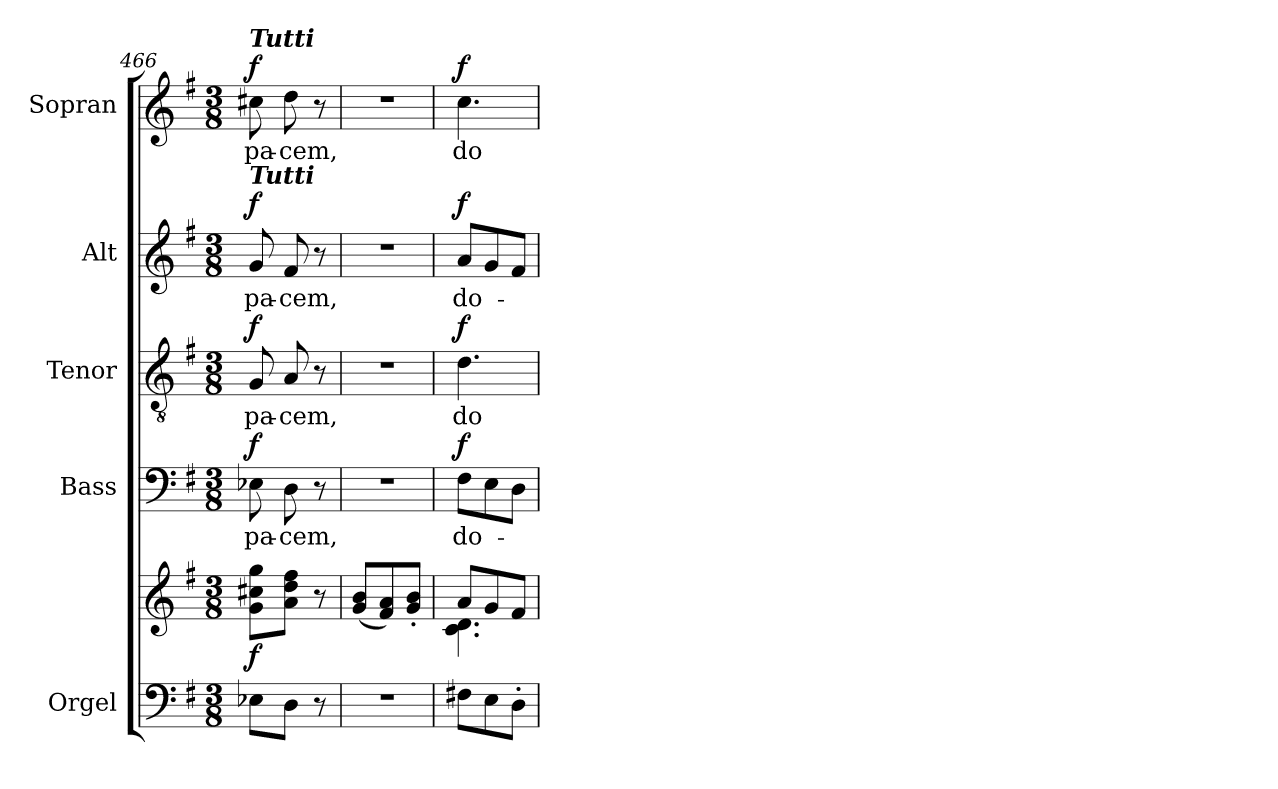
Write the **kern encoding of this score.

**kern	**kern	**dynam	**kern	**text	**dynam	**kern	**text	**dynam	**kern	**text	**dynam	**kern	**text	**dynam
*part5	*part5	*part5	*part4	*part4	*part4	*part3	*part3	*part3	*part2	*part2	*part2	*part1	*part1	*part1
*staff6	*staff5	*staff5/6	*staff4	*staff4	*staff4	*staff3	*staff3	*staff3	*staff2	*staff2	*staff2	*staff1	*staff1	*staff1
*I"Orgel	*	*	*I"Bass	*	*	*I"Tenor	*	*	*I"Alt	*	*	*I"Sopran	*	*
*I'Org.	*	*	*I'B.	*	*	*I'T.	*	*	*I'A.	*	*	*I'S.	*	*
*clefF4	*clefG2	*	*clefF4	*	*	*clefGv2	*	*	*clefG2	*	*	*clefG2	*	*
*k[f#]	*k[f#]	*	*k[f#]	*	*	*k[f#]	*	*	*k[f#]	*	*	*k[f#]	*	*
*G:	*G:	*	*G:	*	*	*G:	*	*	*G:	*	*	*G:	*	*
*M3/8	*M3/8	*	*M3/8	*	*	*M3/8	*	*	*M3/8	*	*	*M3/8	*	*
=466	=466	=466	=466	=466	=466	=466	=466	=466	=466	=466	=466	=466	=466	=466
!	!	!	!	!	!	!	!	!	!	!	!	!LO:TX:a:Bi:t=Tutti	!	!
!	!	!	!	!	!	!	!	!	!LO:TX:a:Bi:t=Tutti	!	!	!	!	!
!	!	!LO:DY:b	!	!LO:LY:b	!LO:DY:a	!	!LO:LY:b	!LO:DY:a	!	!LO:LY:b	!LO:DY:a	!	!LO:LY:b	!LO:DY:a
8E-X\L	8g\ 8cc#X\ 8gg\L	f	8E-X\	pa-	f	8G/	pa-	f	8g/	pa-	f	8cc#X\	pa-	f
!	!	!	!	!LO:LY:b	!	!	!LO:LY:b	!	!	!LO:LY:b	!	!	!LO:LY:b	!
8D\J	8a\ 8dd\ 8ff#\J	.	8D\	-cem,	.	8A/	-cem,	.	8f#/	-cem,	.	8dd\	-cem,	.
8r	8r	.	8r	.	.	8r	.	.	8r	.	.	8r	.	.
=467	=467	=467	=467	=467	=467	=467	=467	=467	=467	=467	=467	=467	=467	=467
4.r	(<8g/ 8b/L	.	4.r	.	.	4.r	.	.	4.r	.	.	4.r	.	.
.	8f#/ 8a/)	.	.	.	.	.	.	.	.	.	.	.	.	.
.	8g/'< 8b/'<J	.	.	.	.	.	.	.	.	.	.	.	.	.
=468	=468	=468	=468	=468	=468	=468	=468	=468	=468	=468	=468	=468	=468	=468
*	*^	*	*	*	*	*	*	*	*	*	*	*	*	*
!	!	!	!	!	!LO:LY:b	!LO:DY:a	!	!LO:LY:b	!LO:DY:a	!	!LO:LY:b	!LO:DY:a	!	!LO:LY:b	!LO:DY:a
8F#X\L	8a/L	4.c\ 4.d\	.	8F#\L	do-	f	4.d\	do-	f	8a/L	do-	f	4.cc\	do-	f
8E\	8g/	.	.	8E\	.	.	.	.	.	8g/	.	.	.	.	.
8D'>\J	8f#/J	.	.	8D\J	.	.	.	.	.	8f#/J	.	.	.	.	.
*	*v	*v	*	*	*	*	*	*	*	*	*	*	*	*	*
=	=	=	=	=	=	=	=	=	=	=	=	=	=	=
*-	*-	*-	*-	*-	*-	*-	*-	*-	*-	*-	*-	*-	*-	*-
